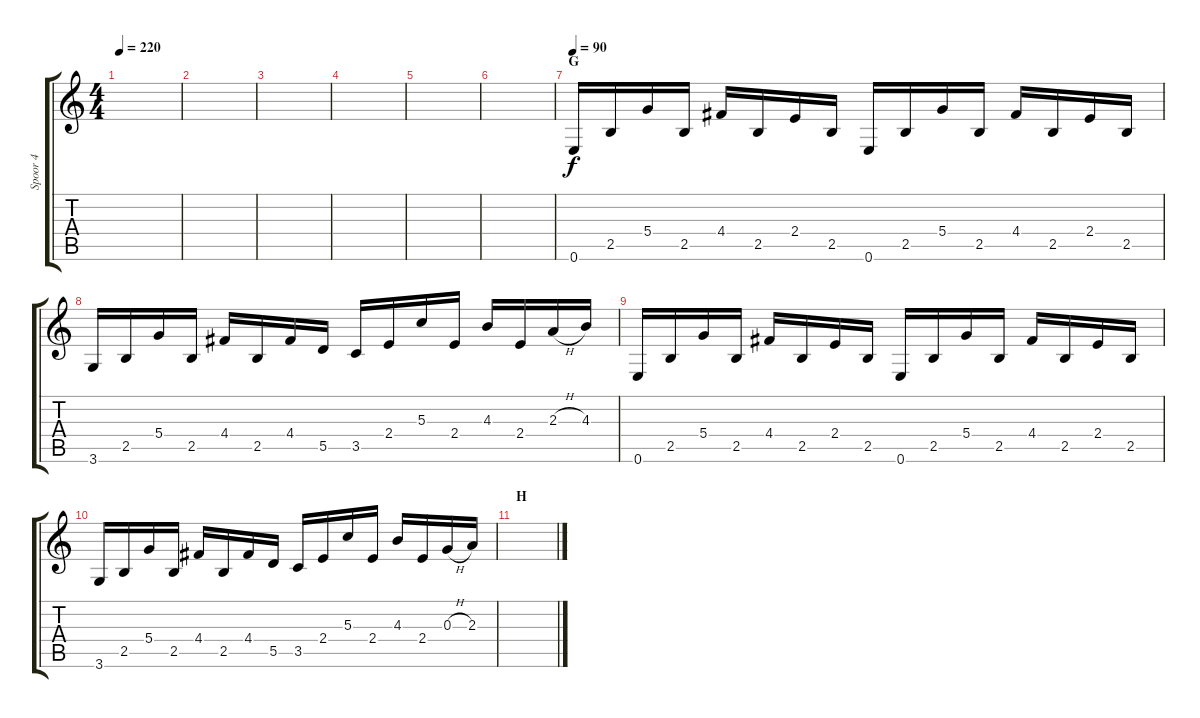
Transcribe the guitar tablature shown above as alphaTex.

\track ("Spoor 4" "Spoor 4") {instrument acousticguitarsteel}
\staff {score tabs}
\tuning (E4 B3 G3 D3 A2 E2) {hide}
\ts (4 4)
\tempo 220
\clef g2
\ks c
|
|
|
|
|
|
\section ("" "G")
\tempo 90
0.6.16 2.5.16 5.4.16 2.5.16 4.4.16 2.5.16 2.4.16 2.5.16 0.6.16 2.5.16 5.4.16 2.5.16 4.4.16 2.5.16 2.4.16 2.5.16 |
3.6.16 2.5.16 5.4.16 2.5.16 4.4.16 2.5.16 4.4.16 5.5.16 3.5.16 2.4.16 5.3.16 2.4.16 4.3.16 2.4.16 2.3{h}.16 4.3.16 |
0.6.16 2.5.16 5.4.16 2.5.16 4.4.16 2.5.16 2.4.16 2.5.16 0.6.16 2.5.16 5.4.16 2.5.16 4.4.16 2.5.16 2.4.16 2.5.16 |
3.6.16 2.5.16 5.4.16 2.5.16 4.4.16 2.5.16 4.4.16 5.5.16 3.5.16 2.4.16 5.3.16 2.4.16 4.3.16 2.4.16 0.3{h}.16 2.3.16 |
\section ("" "H")
